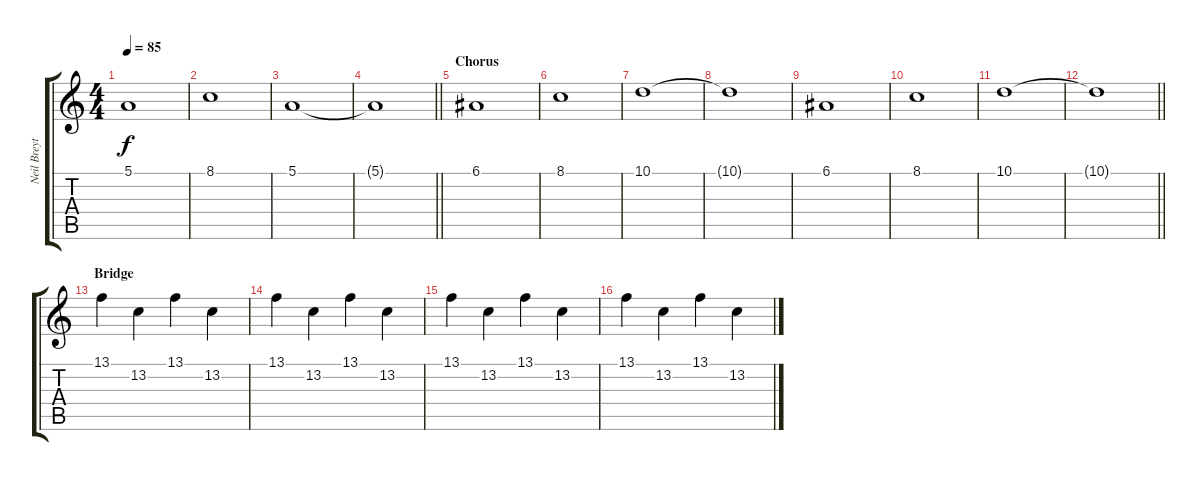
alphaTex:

\track ("Neil Breytenbach (Strings)" "Neil Breyt") {instrument stringensemble2}
\staff {score tabs}
\tuning (E4 B3 G3 D3 A2 E2) {hide}
\ts (4 4)
\tempo 85
\clef g2
\ks c
5.1.1{dy f} |
8.1.1 |
5.1.1 |
\barLineRight lightlight
5.1{t}.1 |
\section ("" "Chorus")
6.1.1 |
8.1.1 |
10.1.1 |
10.1{t}.1 |
6.1.1 |
8.1.1 |
10.1.1 |
\barLineRight lightlight
10.1{t}.1 |
\section ("" "Bridge")
13.1.4{instrument stringensemble1} 13.2.4 13.1.4 13.2.4 |
13.1.4 13.2.4 13.1.4 13.2.4 |
13.1.4 13.2.4 13.1.4 13.2.4 |
13.1.4 13.2.4 13.1.4 13.2.4
